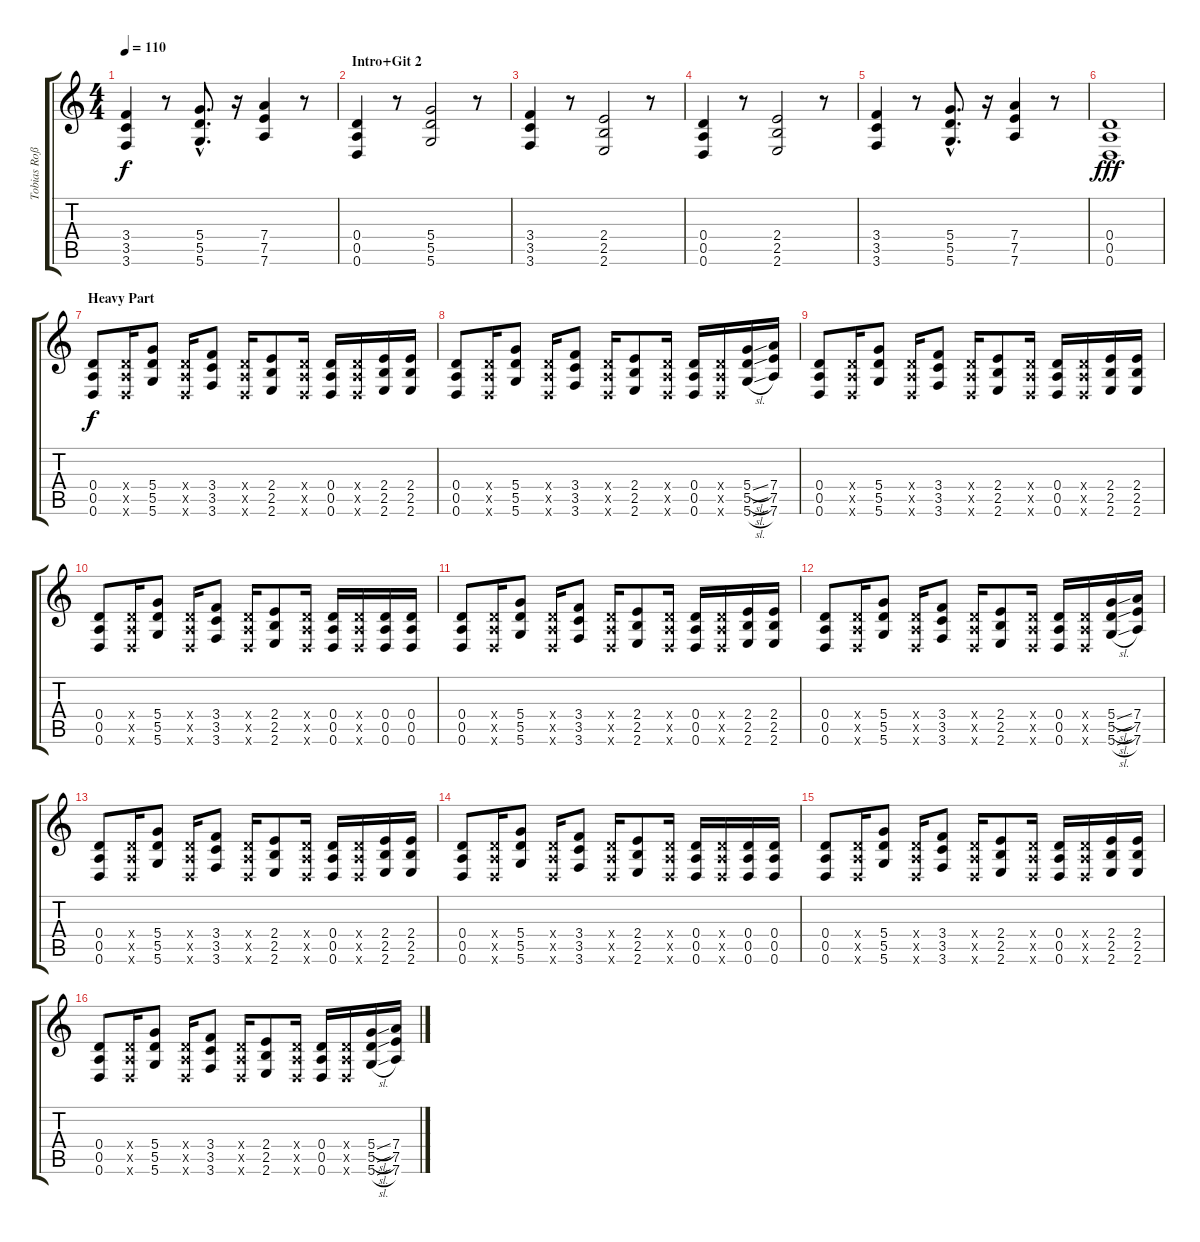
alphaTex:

\track ("Tobias Roßbach" "Tobias Roß") {instrument distortionguitar}
\staff {score tabs}
\tuning (E4 B3 G3 D3 A2 D2) {hide}
\ts (4 4)
\tempo 110
\clef g2
\ks c
(3.4 3.5 3.6).4{dy f} r.8 (5.4{hac} 5.5{hac} 5.6{hac}).8{d} r.16 (7.4 7.5 7.6).4 r.8 |
\section ("" "Intro+Git 2")
(0.4 0.5 0.6).4 r.8 (5.4 5.5 5.6).2 r.8 |
(3.4 3.5 3.6).4 r.8 (2.4 2.5 2.6).2 r.8 |
(0.4 0.5 0.6).4 r.8 (2.4 2.5 2.6).2 r.8 |
(3.4 3.5 3.6).4 r.8 (5.4{hac} 5.5{hac} 5.6{hac}).8{d} r.16 (7.4 7.5 7.6).4 r.8 |
(0.4 0.5 0.6).1{dy fff volume 16 balance 16} |
\section ("" "Heavy Part")
(0.4 0.5 0.6).8{dy f volume 16 balance 14} (0.4{x} 0.5{x} 0.6{x}).16 (5.4 5.5 5.6).8 (0.4{x} 0.5{x} 0.6{x}).16 (3.4 3.5 3.6).8 (0.4{x} 0.5{x} 0.6{x}).16 (2.4 2.5 2.6).8 (0.4{x} 0.5{x} 0.6{x}).16 (0.4 0.5 0.6).16 (0.4{x} 0.5{x} 0.6{x}).16 (2.4 2.5 2.6).16 (2.4 2.5 2.6).16 |
(0.4 0.5 0.6).8 (0.4{x} 0.5{x} 0.6{x}).16 (5.4 5.5 5.6).8 (0.4{x} 0.5{x} 0.6{x}).16 (3.4 3.5 3.6).8 (0.4{x} 0.5{x} 0.6{x}).16 (2.4 2.5 2.6).8 (0.4{x} 0.5{x} 0.6{x}).16 (0.4 0.5 0.6).16 (0.4{x} 0.5{x} 0.6{x}).16 (5.4{sl} 5.5{sl} 5.6{sl}).16 (7.4 7.5 7.6).16 |
(0.4 0.5 0.6).8 (0.4{x} 0.5{x} 0.6{x}).16 (5.4 5.5 5.6).8 (0.4{x} 0.5{x} 0.6{x}).16 (3.4 3.5 3.6).8 (0.4{x} 0.5{x} 0.6{x}).16 (2.4 2.5 2.6).8 (0.4{x} 0.5{x} 0.6{x}).16 (0.4 0.5 0.6).16 (0.4{x} 0.5{x} 0.6{x}).16 (2.4 2.5 2.6).16 (2.4 2.5 2.6).16 |
(0.4 0.5 0.6).8 (0.4{x} 0.5{x} 0.6{x}).16 (5.4 5.5 5.6).8 (0.4{x} 0.5{x} 0.6{x}).16 (3.4 3.5 3.6).8 (0.4{x} 0.5{x} 0.6{x}).16 (2.4 2.5 2.6).8 (0.4{x} 0.5{x} 0.6{x}).16 (0.4 0.5 0.6).16 (0.4{x} 0.5{x} 0.6{x}).16 (0.4 0.5 0.6).16 (0.4 0.5 0.6).16 |
(0.4 0.5 0.6).8{volume 16} (0.4{x} 0.5{x} 0.6{x}).16 (5.4 5.5 5.6).8 (0.4{x} 0.5{x} 0.6{x}).16 (3.4 3.5 3.6).8 (0.4{x} 0.5{x} 0.6{x}).16 (2.4 2.5 2.6).8 (0.4{x} 0.5{x} 0.6{x}).16 (0.4 0.5 0.6).16 (0.4{x} 0.5{x} 0.6{x}).16 (2.4 2.5 2.6).16 (2.4 2.5 2.6).16 |
(0.4 0.5 0.6).8 (0.4{x} 0.5{x} 0.6{x}).16 (5.4 5.5 5.6).8 (0.4{x} 0.5{x} 0.6{x}).16 (3.4 3.5 3.6).8 (0.4{x} 0.5{x} 0.6{x}).16 (2.4 2.5 2.6).8 (0.4{x} 0.5{x} 0.6{x}).16 (0.4 0.5 0.6).16 (0.4{x} 0.5{x} 0.6{x}).16 (5.4{sl} 5.5{sl} 5.6{sl}).16 (7.4 7.5 7.6).16 |
(0.4 0.5 0.6).8 (0.4{x} 0.5{x} 0.6{x}).16 (5.4 5.5 5.6).8 (0.4{x} 0.5{x} 0.6{x}).16 (3.4 3.5 3.6).8 (0.4{x} 0.5{x} 0.6{x}).16 (2.4 2.5 2.6).8 (0.4{x} 0.5{x} 0.6{x}).16 (0.4 0.5 0.6).16 (0.4{x} 0.5{x} 0.6{x}).16 (2.4 2.5 2.6).16 (2.4 2.5 2.6).16 |
(0.4 0.5 0.6).8 (0.4{x} 0.5{x} 0.6{x}).16 (5.4 5.5 5.6).8 (0.4{x} 0.5{x} 0.6{x}).16 (3.4 3.5 3.6).8 (0.4{x} 0.5{x} 0.6{x}).16 (2.4 2.5 2.6).8 (0.4{x} 0.5{x} 0.6{x}).16 (0.4 0.5 0.6).16 (0.4{x} 0.5{x} 0.6{x}).16 (0.4 0.5 0.6).16 (0.4 0.5 0.6).16 |
(0.4 0.5 0.6).8{volume 16} (0.4{x} 0.5{x} 0.6{x}).16 (5.4 5.5 5.6).8 (0.4{x} 0.5{x} 0.6{x}).16 (3.4 3.5 3.6).8 (0.4{x} 0.5{x} 0.6{x}).16 (2.4 2.5 2.6).8 (0.4{x} 0.5{x} 0.6{x}).16 (0.4 0.5 0.6).16 (0.4{x} 0.5{x} 0.6{x}).16 (2.4 2.5 2.6).16 (2.4 2.5 2.6).16 |
(0.4 0.5 0.6).8 (0.4{x} 0.5{x} 0.6{x}).16 (5.4 5.5 5.6).8 (0.4{x} 0.5{x} 0.6{x}).16 (3.4 3.5 3.6).8 (0.4{x} 0.5{x} 0.6{x}).16 (2.4 2.5 2.6).8 (0.4{x} 0.5{x} 0.6{x}).16 (0.4 0.5 0.6).16 (0.4{x} 0.5{x} 0.6{x}).16 (5.4{sl} 5.5{sl} 5.6{sl}).16 (7.4 7.5 7.6).16
